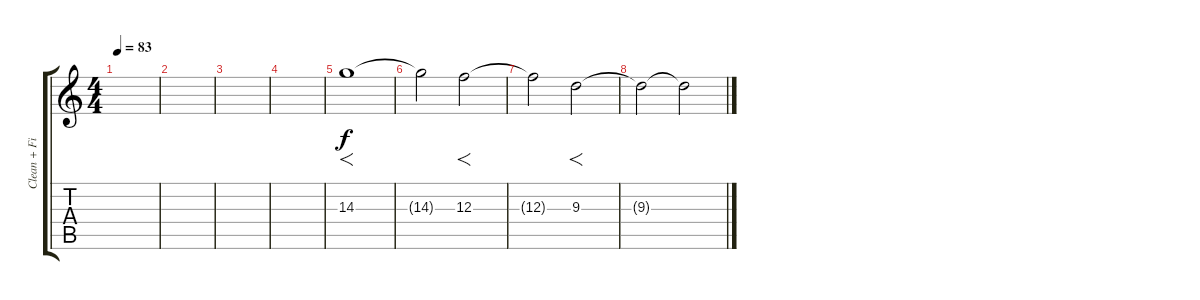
\track ("Clean + Fills" "Clean + Fi") {instrument electricguitarclean}
\staff {score tabs}
\tuning (D4 A3 F3 C3 G2 D2) {hide}
\ts (4 4)
\tempo 83
\clef g2
\ks c
|
|
|
|
14.3.1{f volume 14 instrument distortionguitar} |
14.3{t}.2 12.3.2{f volume 15 instrument distortionguitar} |
12.3{t}.2 9.3.2{f volume 16 instrument distortionguitar} |
9.3{t}.2{volume 5} 9.3{t}.2
